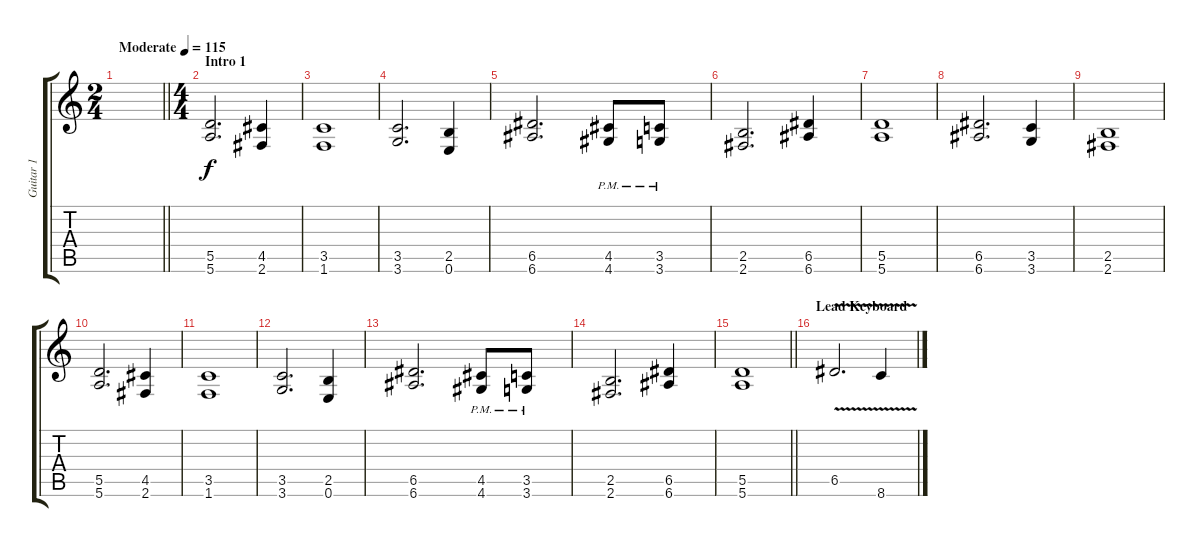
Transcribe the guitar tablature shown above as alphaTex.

\track ("Guitar 1" "Guitar 1") {instrument distortionguitar}
\staff {score tabs}
\tuning (E4 B3 G3 D3 A2 E2) {hide}
\ts (2 4)
\tempo (115 "Moderate")
\clef g2
\barLineRight lightlight
\ks c
|
\ts (4 4)
\section ("" "Intro 1")
(5.5 5.6).2{d} (4.5 2.6).4 |
(3.5 1.6).1 |
(3.5 3.6).2{d} (2.5 0.6).4 |
(6.5 6.6).2{d} (4.5{pm} 4.6{pm}).8 (3.5{pm} 3.6{pm}).8 |
(2.5 2.6).2{d} (6.5 6.6).4 |
(5.5 5.6).1 |
(6.5 6.6).2{d} (3.5 3.6).4 |
(2.5 2.6).1 |
(5.5 5.6).2{d} (4.5 2.6).4 |
(3.5 1.6).1 |
(3.5 3.6).2{d} (2.5 0.6).4 |
(6.5 6.6).2{d} (4.5{pm} 4.6{pm}).8 (3.5{pm} 3.6{pm}).8 |
(2.5 2.6).2{d} (6.5 6.6).4 |
\barLineRight lightlight
(5.5 5.6).1 |
\section ("" "Lead Keyboard")
6.5{v}.2{d} 8.6{v}.4
